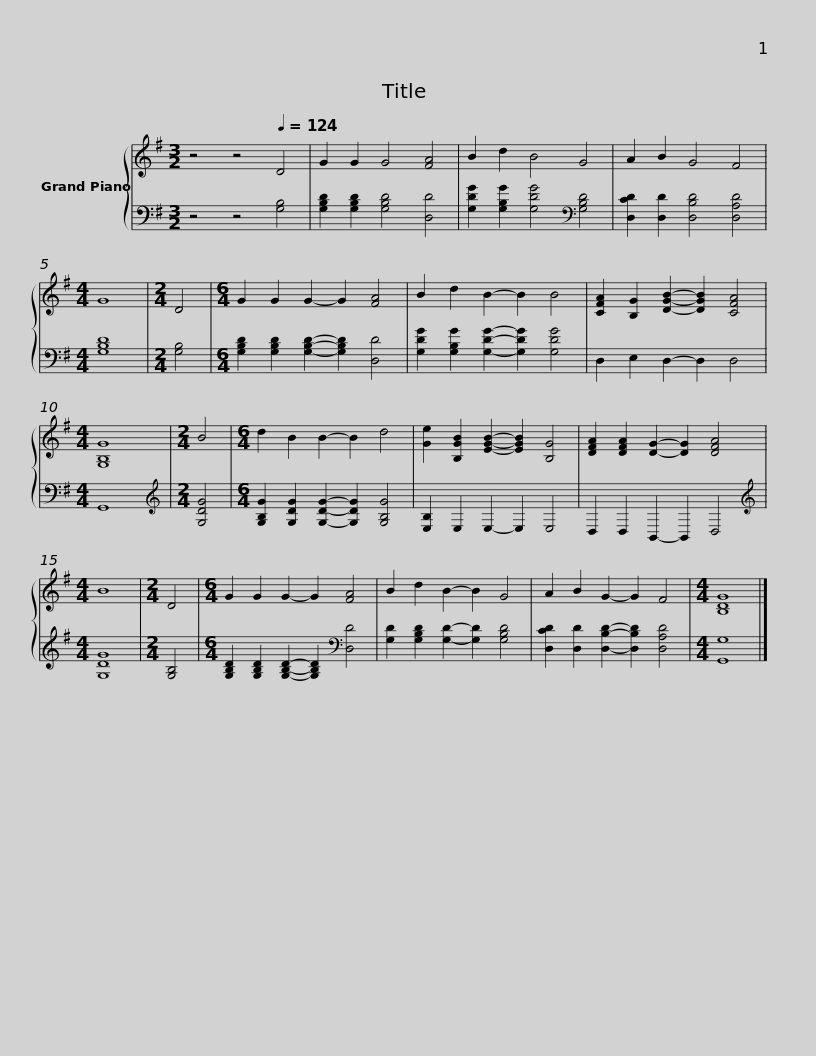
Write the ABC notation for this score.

X:1
%%score { 1 | 2 }
L:1/8
M:3/2
I:linebreak $
K:G
V:1 treble
V:2 bass
V:1
 z4 z4[Q:1/4=124] D4 | G2 G2 G4 [FA]4 | B2 d2 B4 G4 | A2 B2 G4 F4 |[M:4/4] G8 | %5
[M:2/4] D4 |[M:6/4] G2 G2 G2- G2 [FA]4 |$ B2 d2 B2- B2 B4 | [CFA]2 [B,G]2 [DGB]2- [DGB]2 [CFA]4 |[M:4/4] [G,B,G]8 | %10
[M:2/4] B4 |[M:6/4] d2 B2 B2- B2 d4 | [Ge]2 [B,GB]2 [EGB]2- [EGB]2 [B,G]4 |$ [DFA]2 [DFA]2 [DG]2- [DG]2 [DFA]4 |[M:4/4] B8 | %15
[M:2/4] D4 |[M:6/4] G2 G2 G2- G2 [FA]4 | B2 d2 B2- B2 G4 | A2 B2 G2- G2 F4 |$[M:4/4] [B,DG]8 |] %20
V:2
 z4 z4 [G,B,]4 | [G,B,D]2 [G,B,D]2 [G,B,D]4 [D,D]4 | [G,DG]2 [G,B,G]2 [G,DG]4[K:bass] [G,B,D]4 | [D,CD]2 [D,D]2 [D,B,D]4 [D,A,D]4 |[M:4/4] [G,B,D]8 | %5
[M:2/4] [G,B,]4 |[M:6/4] [G,B,D]2 [G,B,D]2 [G,B,D]2- [G,B,D]2 [D,D]4 |$ [G,DG]2 [G,B,G]2 [G,DG]2- [G,DG]2 [G,DG]4 | D,2 E,2 D,2- D,2 D,4 |[M:4/4] G,,8 | %10
[M:2/4][K:treble] [G,DG]4 |[M:6/4] [G,B,G]2 [G,DG]2 [G,DG]2- [G,DG]2 [G,B,G]4 | [E,B,]2 E,2 E,2- E,2 E,4 |$ D,2 D,2 B,,2- B,,2 D,4 |[M:4/4][K:treble] [G,DG]8 | %15
[M:2/4] [G,B,]4 |[M:6/4] [G,B,D]2 [G,B,D]2 [G,B,D]2- [G,B,D]2[K:bass] [D,D]4 | [G,D]2 [G,B,D]2 [G,D]2- [G,D]2 [G,B,D]4 | [D,CD]2 [D,D]2 [D,B,D]2- [D,B,D]2 [D,A,D]4 |$[M:4/4] [G,,G,]8 |] %20
